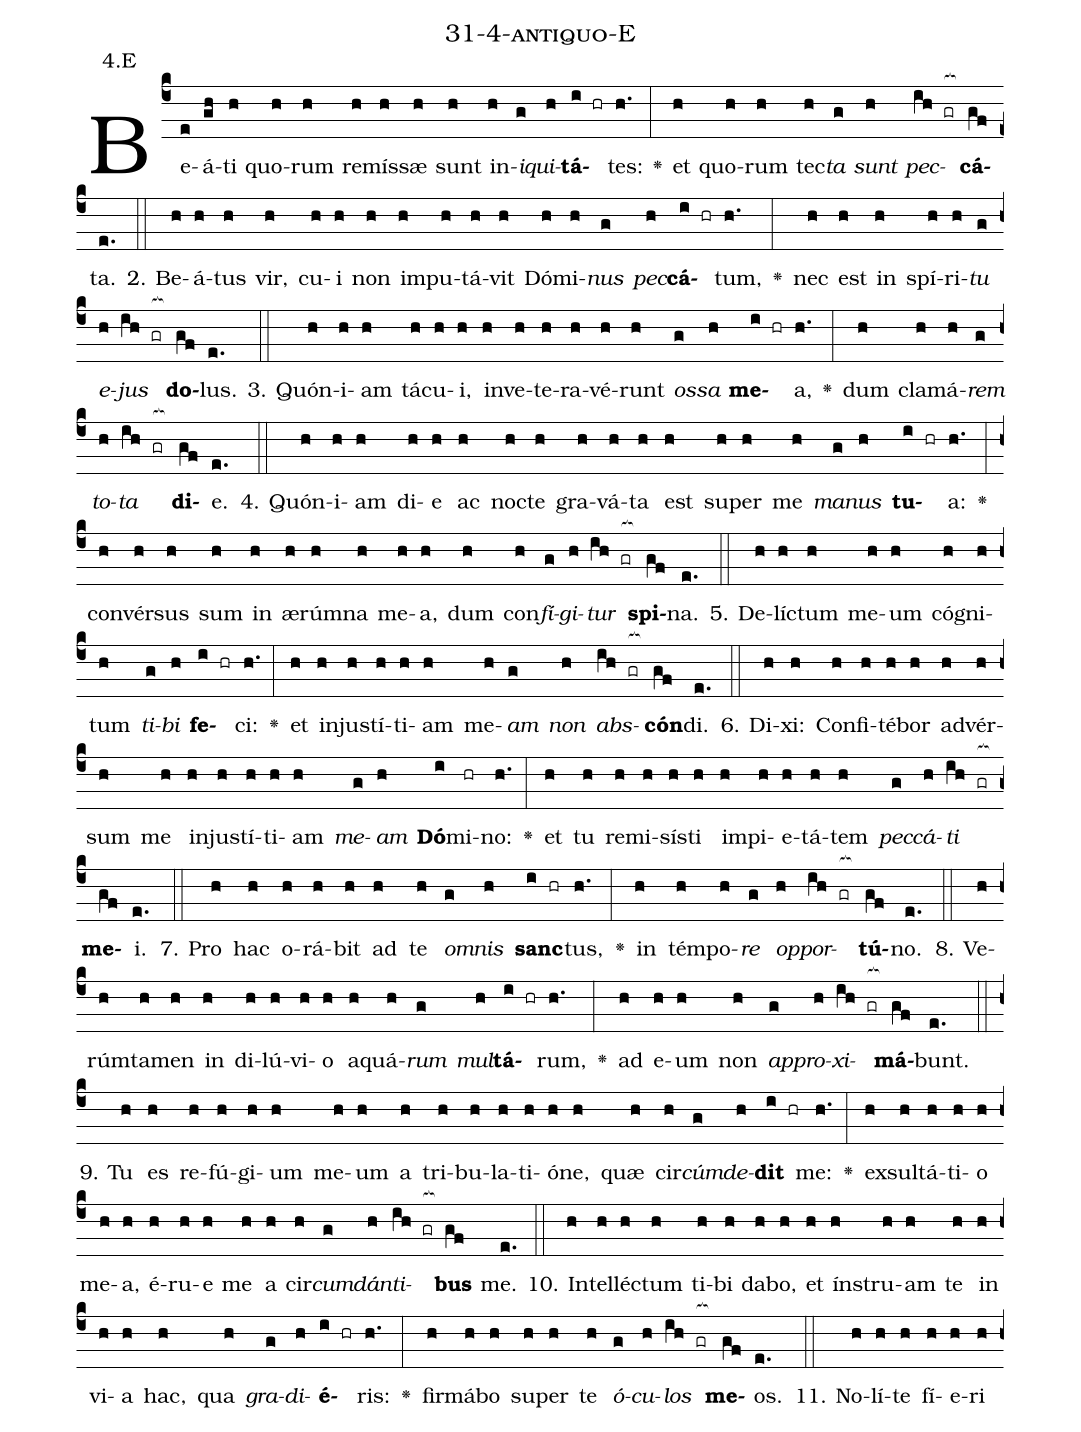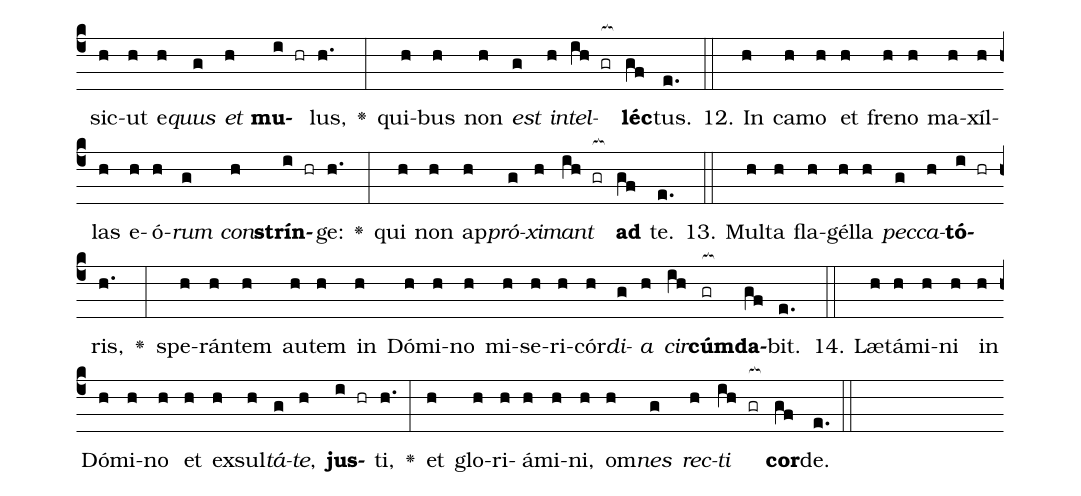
name: 31-4-antiquo-E;
annotation: 4.E;
%%
(c4)Be(e)á(gh)ti(h) quo(h)rum(h) re(h)mís(h)sæ(h) sunt(h) in(h)<i>i</i>(g)<i>qui</i>(h)<b>tá</b>(i hr)tes:(h.) <v>\greheightstar</v>(:) et(h) quo(h)rum(h) tec(h)<i>ta</i>(g) <i>sunt</i>(h) <i>pec</i>(ih gr[ocb:1{])<b>cá</b>(gf[ocb:0}])ta.(e.) (::)
2. Be(h)á(h)tus(h) vir,(h) cu(h)i(h) non(h) im(h)pu(h)tá(h)vit(h) Dó(h)mi(h)<i>nus</i>(g) <i>pec</i>(h)<b>cá</b>(i hr)tum,(h.) <v>\greheightstar</v>(:) nec(h) est(h) in(h) spí(h)ri(h)<i>tu</i>(g) <i>e</i>(h)<i>jus</i>(ih gr[ocb:1{]) <b>do</b>(gf[ocb:0}])lus.(e.) (::)
3. Quón(h)i(h)am(h) tá(h)cu(h)i,(h) in(h)ve(h)te(h)ra(h)vé(h)runt(h) <i>os</i>(g)<i>sa</i>(h) <b>me</b>(i hr)a,(h.) <v>\greheightstar</v>(:) dum(h) cla(h)má(h)<i>rem</i>(g) <i>to</i>(h)<i>ta</i>(ih gr[ocb:1{]) <b>di</b>(gf[ocb:0}])e.(e.) (::)
4. Quón(h)i(h)am(h) di(h)e(h) ac(h) noc(h)te(h) gra(h)vá(h)ta(h) est(h) su(h)per(h) me(h) <i>ma</i>(g)<i>nus</i>(h) <b>tu</b>(i hr)a:(h.) <v>\greheightstar</v>(:) con(h)vér(h)sus(h) sum(h) in(h) æ(h)rúm(h)na(h) me(h)a,(h) dum(h) con(h)<i>fí</i>(g)<i>gi</i>(h)<i>tur</i>(ih gr[ocb:1{]) <b>spi</b>(gf[ocb:0}])na.(e.) (::)
5. De(h)líc(h)tum(h) me(h)um(h) có(h)gni(h)tum(h) <i>ti</i>(g)<i>bi</i>(h) <b>fe</b>(i hr)ci:(h.) <v>\greheightstar</v>(:) et(h) in(h)jus(h)tí(h)ti(h)am(h) me(h)<i>am</i>(g) <i>non</i>(h) <i>abs</i>(ih gr[ocb:1{])<b>cón</b>(gf[ocb:0}])di.(e.) (::)
6. Di(h)xi:(h) Con(h)fi(h)té(h)bor(h) ad(h)vér(h)sum(h) me(h) in(h)jus(h)tí(h)ti(h)am(h) <i>me</i>(g)<i>am</i>(h) <b>Dó</b>(i)mi(hr)no:(h.) <v>\greheightstar</v>(:) et(h) tu(h) re(h)mi(h)sís(h)ti(h) im(h)pi(h)e(h)tá(h)tem(h) <i>pec</i>(g)<i>cá</i>(h)<i>ti</i>(ih gr[ocb:1{]) <b>me</b>(gf[ocb:0}])i.(e.) (::)
7. Pro(h) hac(h) o(h)rá(h)bit(h) ad(h) te(h) <i>om</i>(g)<i>nis</i>(h) <b>sanc</b>(i hr)tus,(h.) <v>\greheightstar</v>(:) in(h) tém(h)po(h)<i>re</i>(g) <i>op</i>(h)<i>por</i>(ih gr[ocb:1{])<b>tú</b>(gf[ocb:0}])no.(e.) (::)
8. Ve(h)rúm(h)ta(h)men(h) in(h) di(h)lú(h)vi(h)o(h) a(h)quá(h)<i>rum</i>(g) <i>mul</i>(h)<b>tá</b>(i hr)rum,(h.) <v>\greheightstar</v>(:) ad(h) e(h)um(h) non(h) <i>ap</i>(g)<i>pro</i>(h)<i>xi</i>(ih gr[ocb:1{])<b>má</b>(gf[ocb:0}])bunt.(e.) (::)
9. Tu(h) es(h) re(h)fú(h)gi(h)um(h) me(h)um(h) a(h) tri(h)bu(h)la(h)ti(h)ó(h)ne,(h) quæ(h) cir(h)<i>cúm</i>(g)<i>de</i>(h)<b>dit</b>(i hr) me:(h.) <v>\greheightstar</v>(:) ex(h)sul(h)tá(h)ti(h)o(h) me(h)a,(h) é(h)ru(h)e(h) me(h) a(h) cir(h)<i>cum</i>(g)<i>dán</i>(h)<i>ti</i>(ih gr[ocb:1{])<b>bus</b>(gf[ocb:0}]) me.(e.) (::)
10. In(h)tel(h)léc(h)tum(h) ti(h)bi(h) da(h)bo,(h) et(h) ín(h)stru(h)am(h) te(h) in(h) vi(h)a(h) hac,(h) qua(h) <i>gra</i>(g)<i>di</i>(h)<b>é</b>(i hr)ris:(h.) <v>\greheightstar</v>(:) fir(h)má(h)bo(h) su(h)per(h) te(h) <i>ó</i>(g)<i>cu</i>(h)<i>los</i>(ih gr[ocb:1{]) <b>me</b>(gf[ocb:0}])os.(e.) (::)
11. No(h)lí(h)te(h) fí(h)e(h)ri(h) sic(h)ut(h) e(h)<i>quus</i>(g) <i>et</i>(h) <b>mu</b>(i hr)lus,(h.) <v>\greheightstar</v>(:) qui(h)bus(h) non(h) <i>est</i>(g) <i>in</i>(h)<i>tel</i>(ih gr[ocb:1{])<b>léc</b>(gf[ocb:0}])tus.(e.) (::)
12. In(h) ca(h)mo(h) et(h) fre(h)no(h) ma(h)xíl(h)las(h) e(h)ó(h)<i>rum</i>(g) <i>con</i>(h)<b>strín</b>(i hr)ge:(h.) <v>\greheightstar</v>(:) qui(h) non(h) ap(h)<i>pró</i>(g)<i>xi</i>(h)<i>mant</i>(ih gr[ocb:1{]) <b>ad</b>(gf[ocb:0}]) te.(e.) (::)
13. Mul(h)ta(h) fla(h)gél(h)la(h) <i>pec</i>(g)<i>ca</i>(h)<b>tó</b>(i hr)ris,(h.) <v>\greheightstar</v>(:) spe(h)rán(h)tem(h) au(h)tem(h) in(h) Dó(h)mi(h)no(h) mi(h)se(h)ri(h)cór(h)<i>di</i>(g)<i>a</i>(h) <i>cir</i>(ih)<b>cúm</b>(gr[ocb:1{])<b>da</b>(gf[ocb:0}])bit.(e.) (::)
14. Læ(h)tá(h)mi(h)ni(h) in(h) Dó(h)mi(h)no(h) et(h) ex(h)sul(h)<i>tá</i>(g)<i>te</i>,(h) <b>jus</b>(i hr)ti,(h.) <v>\greheightstar</v>(:) et(h) glo(h)ri(h)á(h)mi(h)ni,(h) om(h)<i>nes</i>(g) <i>rec</i>(h)<i>ti</i>(ih gr[ocb:1{]) <b>cor</b>(gf[ocb:0}])de.(e.) (::)
